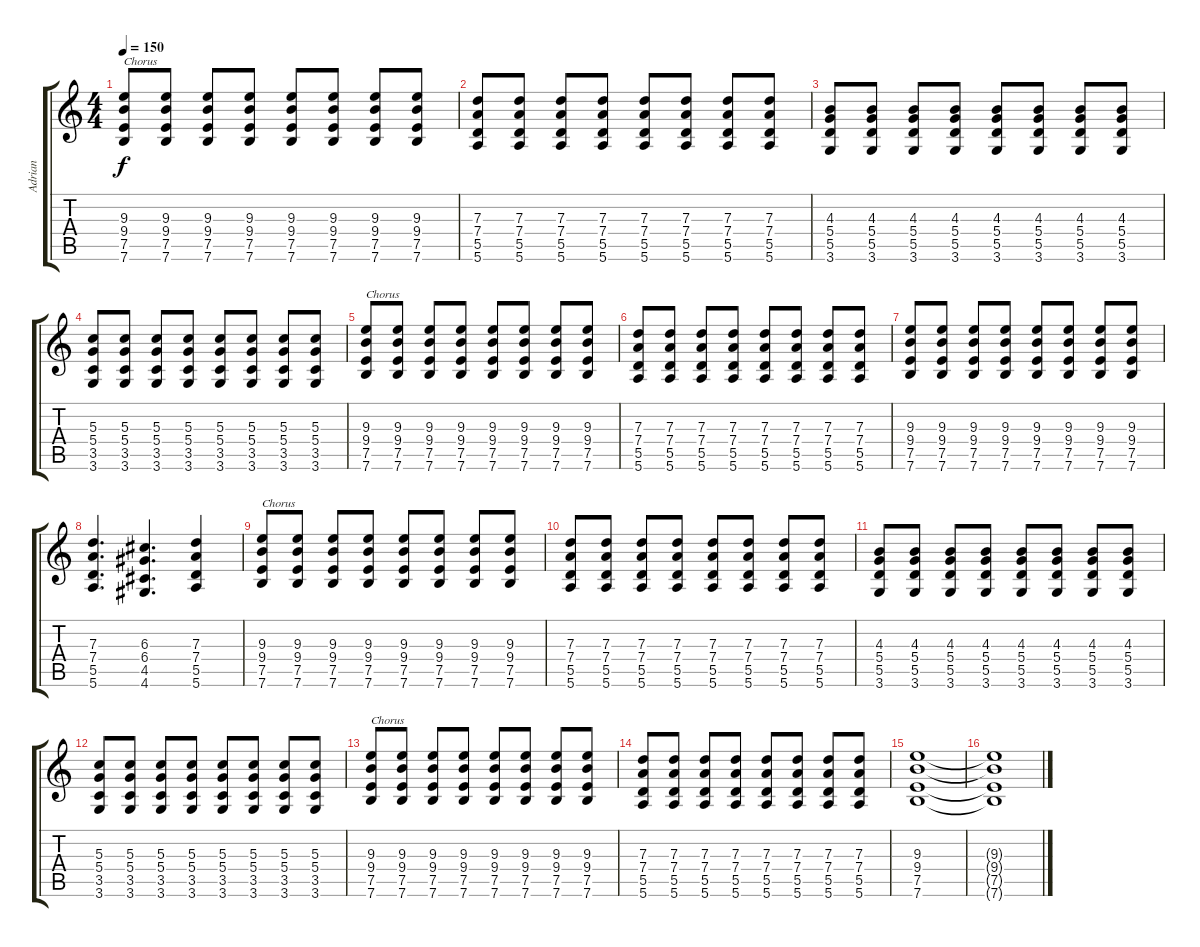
\track ("Adrian" "Adrian") {instrument distortionguitar}
\staff {score tabs}
\tuning (E4 B3 G3 D3 A2 E2) {hide}
\ts (4 4)
\tempo 150
\clef g2
\ks c
(9.3 9.4 7.5 7.6).8{txt "Chorus" dy f} (9.3 9.4 7.5 7.6).8 (9.3 9.4 7.5 7.6).8 (9.3 9.4 7.5 7.6).8 (9.3 9.4 7.5 7.6).8 (9.3 9.4 7.5 7.6).8 (9.3 9.4 7.5 7.6).8 (9.3 9.4 7.5 7.6).8 |
(7.3 7.4 5.5 5.6).8 (7.3 7.4 5.5 5.6).8 (7.3 7.4 5.5 5.6).8 (7.3 7.4 5.5 5.6).8 (7.3 7.4 5.5 5.6).8 (7.3 7.4 5.5 5.6).8 (7.3 7.4 5.5 5.6).8 (7.3 7.4 5.5 5.6).8 |
(4.3 5.4 5.5 3.6).8 (4.3 5.4 5.5 3.6).8 (4.3 5.4 5.5 3.6).8 (4.3 5.4 5.5 3.6).8 (4.3 5.4 5.5 3.6).8 (4.3 5.4 5.5 3.6).8 (4.3 5.4 5.5 3.6).8 (4.3 5.4 5.5 3.6).8 |
(5.3 5.4 3.5 3.6).8 (5.3 5.4 3.5 3.6).8 (5.3 5.4 3.5 3.6).8 (5.3 5.4 3.5 3.6).8 (5.3 5.4 3.5 3.6).8 (5.3 5.4 3.5 3.6).8 (5.3 5.4 3.5 3.6).8 (5.3 5.4 3.5 3.6).8 |
(9.3 9.4 7.5 7.6).8{txt "Chorus"} (9.3 9.4 7.5 7.6).8 (9.3 9.4 7.5 7.6).8 (9.3 9.4 7.5 7.6).8 (9.3 9.4 7.5 7.6).8 (9.3 9.4 7.5 7.6).8 (9.3 9.4 7.5 7.6).8 (9.3 9.4 7.5 7.6).8 |
(7.3 7.4 5.5 5.6).8 (7.3 7.4 5.5 5.6).8 (7.3 7.4 5.5 5.6).8 (7.3 7.4 5.5 5.6).8 (7.3 7.4 5.5 5.6).8 (7.3 7.4 5.5 5.6).8 (7.3 7.4 5.5 5.6).8 (7.3 7.4 5.5 5.6).8 |
(9.3 9.4 7.5 7.6).8 (9.3 9.4 7.5 7.6).8 (9.3 9.4 7.5 7.6).8 (9.3 9.4 7.5 7.6).8 (9.3 9.4 7.5 7.6).8 (9.3 9.4 7.5 7.6).8 (9.3 9.4 7.5 7.6).8 (9.3 9.4 7.5 7.6).8 |
(7.3 7.4 5.5 5.6).4{d} (6.3 6.4 4.5 4.6).4{d} (7.3 7.4 5.5 5.6).4 |
(9.3 9.4 7.5 7.6).8{txt "Chorus"} (9.3 9.4 7.5 7.6).8 (9.3 9.4 7.5 7.6).8 (9.3 9.4 7.5 7.6).8 (9.3 9.4 7.5 7.6).8 (9.3 9.4 7.5 7.6).8 (9.3 9.4 7.5 7.6).8 (9.3 9.4 7.5 7.6).8 |
(7.3 7.4 5.5 5.6).8 (7.3 7.4 5.5 5.6).8 (7.3 7.4 5.5 5.6).8 (7.3 7.4 5.5 5.6).8 (7.3 7.4 5.5 5.6).8 (7.3 7.4 5.5 5.6).8 (7.3 7.4 5.5 5.6).8 (7.3 7.4 5.5 5.6).8 |
(4.3 5.4 5.5 3.6).8 (4.3 5.4 5.5 3.6).8 (4.3 5.4 5.5 3.6).8 (4.3 5.4 5.5 3.6).8 (4.3 5.4 5.5 3.6).8 (4.3 5.4 5.5 3.6).8 (4.3 5.4 5.5 3.6).8 (4.3 5.4 5.5 3.6).8 |
(5.3 5.4 3.5 3.6).8 (5.3 5.4 3.5 3.6).8 (5.3 5.4 3.5 3.6).8 (5.3 5.4 3.5 3.6).8 (5.3 5.4 3.5 3.6).8 (5.3 5.4 3.5 3.6).8 (5.3 5.4 3.5 3.6).8 (5.3 5.4 3.5 3.6).8 |
(9.3 9.4 7.5 7.6).8{txt "Chorus"} (9.3 9.4 7.5 7.6).8 (9.3 9.4 7.5 7.6).8 (9.3 9.4 7.5 7.6).8 (9.3 9.4 7.5 7.6).8 (9.3 9.4 7.5 7.6).8 (9.3 9.4 7.5 7.6).8 (9.3 9.4 7.5 7.6).8 |
(7.3 7.4 5.5 5.6).8 (7.3 7.4 5.5 5.6).8 (7.3 7.4 5.5 5.6).8 (7.3 7.4 5.5 5.6).8 (7.3 7.4 5.5 5.6).8 (7.3 7.4 5.5 5.6).8 (7.3 7.4 5.5 5.6).8 (7.3 7.4 5.5 5.6).8 |
(9.3 9.4 7.5 7.6).1 |
(9.3{t} 9.4{t} 7.5{t} 7.6{t}).1
